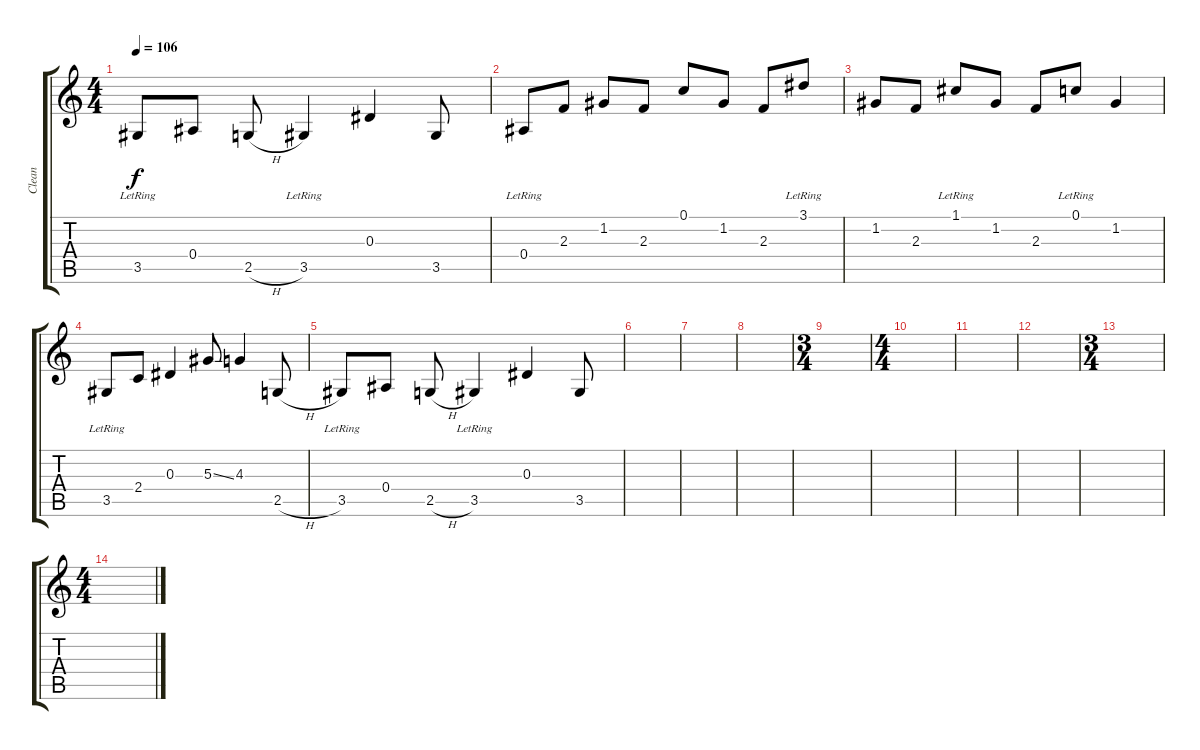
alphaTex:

\track ("Clean" "Clean") {instrument acousticguitarnylon}
\staff {score tabs}
\tuning (C4 G3 Eb3 Bb2 F2 C2) {hide}
\ts (4 4)
\tempo 106
\clef g2
\ks c
3.5{lr}.8{dy f} 0.4.8 2.5{h}.8 3.5{lr}.4 0.3.4 3.5.8 |
0.4{lr}.8 2.3.8 1.2.8 2.3.8 0.1.8 1.2.8 2.3.8 3.1{lr}.8 |
1.2.8 2.3.8 1.1{lr}.8 1.2.8 2.3.8 0.1{lr}.8 1.2.4 |
3.5{lr}.8 2.4.8 0.3.4 5.3{ss}.8 4.3.4 2.5{h}.8 |
3.5{lr}.8 0.4.8 2.5{h}.8 3.5{lr}.4 0.3.4 3.5.8 |
|
|
|
\ts (3 4)
|
\ts (4 4)
|
|
|
\ts (3 4)
|
\ts (4 4)
